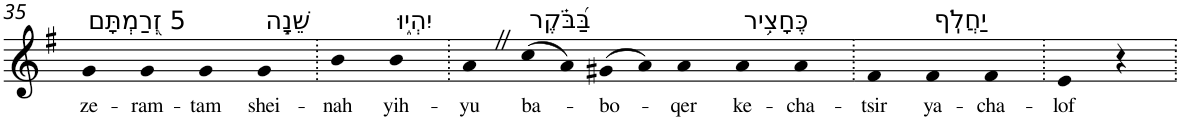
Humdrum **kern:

**kern	**text
*part1	*part1
*staff1	*staff1
*I"Piano	*
*I'Pno	*
!!LO:PB:g=z
*clefG2	*
*k[f#]	*
*G:	*
=35	=35
!LO:TX:a:t=5 זְ֭רַמְתָּם	!
!	!LO:LY:b
4g	ze-
!	!LO:LY:b
4g	-ram-
!	!LO:LY:b
4g	-tam
!LO:TX:a:t=שֵׁנָ֣ה	!
!	!LO:LY:b
4g	shei-
=36.	=36.
!	!LO:LY:b
4b	-nah
!LO:TX:a:t=יִהְי֑וּ	!
!	!LO:LY:b
4b	yih-
=37.	=37.
!	!LO:LY:b
4aZ	-yu
!LO:TX:a:t=בַּ֝בֹּ֗קֶר	!
!	!LO:LY:b
(>8cc	ba-
8a)	.
!	!LO:LY:b
(>8g#X	-bo-
8a)	.
!	!LO:LY:b
4a	-qer
!LO:TX:a:t=כֶּחָצִ֥יר	!
!	!LO:LY:b
4a	ke-
!	!LO:LY:b
4a	-cha-
=38.	=38.
!	!LO:LY:b
4f#	-tsir
!LO:TX:a:t=יַחֲלֹֽף	!
!	!LO:LY:b
4f#	ya-
!	!LO:LY:b
4f#	-cha-
=39.	=39.
!	!LO:LY:b
4e	-lof
4r	.
=.	=.
*-	*-
